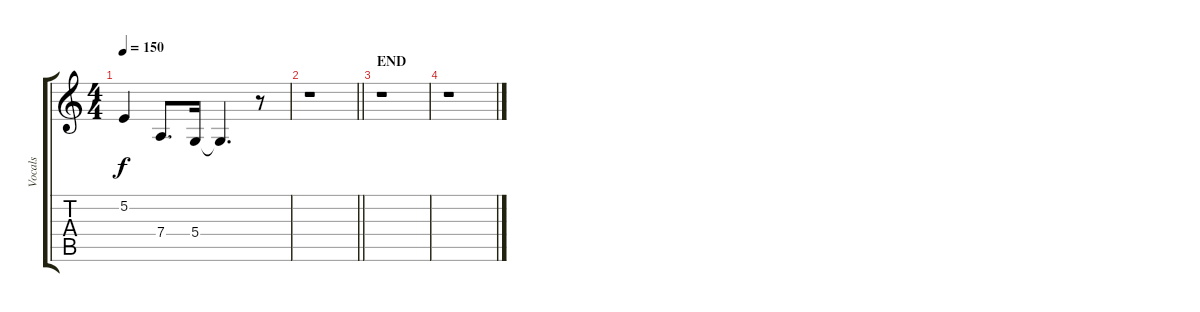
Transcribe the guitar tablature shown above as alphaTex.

\track ("Vocals" "Vocals") {instrument harmonica}
\staff {score tabs}
\tuning (E4 B3 G3 D3 A2 E2) {hide}
\ts (4 4)
\tempo 150
\clef g2
\ks c
5.2.4{dy f} 7.4.8{d} 5.4.16 5.4{t}.4{d} r.8 |
\barLineRight lightlight
r.1 |
\section ("" "END")
r.1 |
r.1
